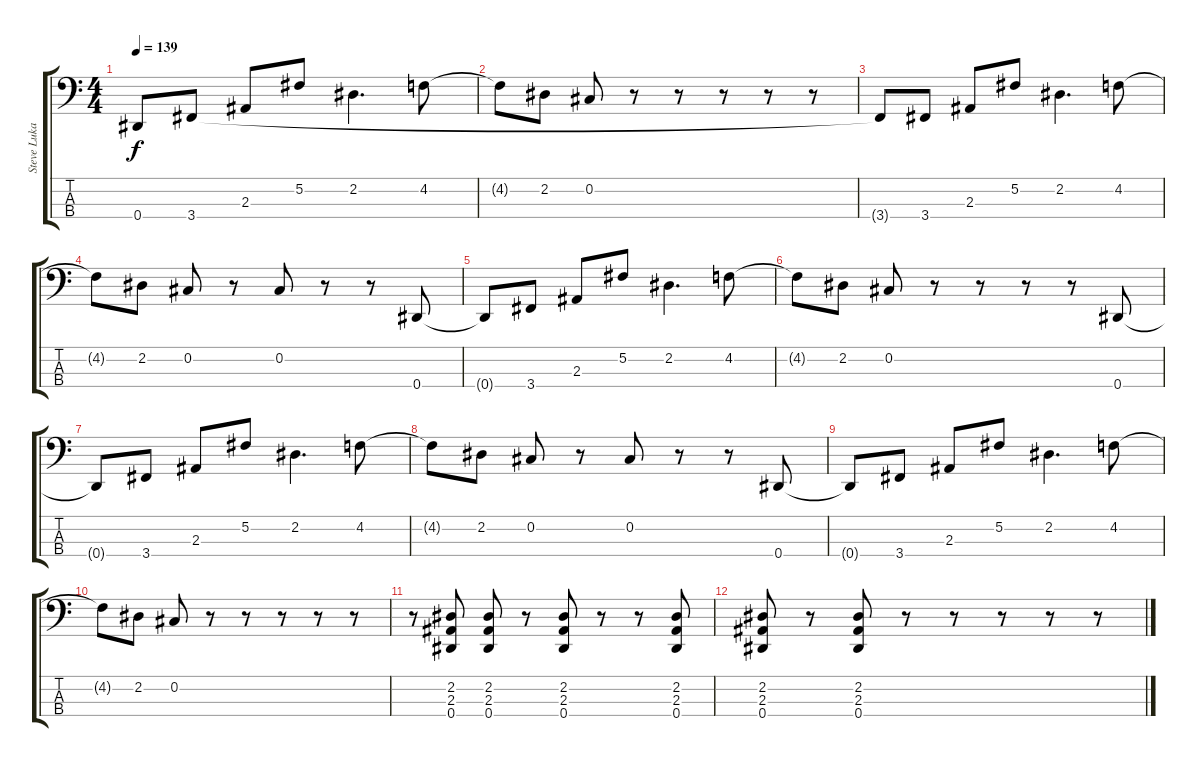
\track ("Steve Lukather (Bass Guitar)" "Steve Luka") {instrument slapbass1}
\staff {score tabs}
\tuning (Gb2 Db2 Ab1 Eb1) {hide}
\ts (4 4)
\tempo 139
\clef f4
\ks c
0.4{t}.8{dy f} 3.4.8 2.3.8 5.2.8 2.2.4{d} 4.2.8 |
4.2{t}.8 2.2.8 0.2.8 r.8 r.8 r.8 r.8 r.8 |
3.4{t}.8 3.4.8 2.3.8 5.2.8 2.2.4{d} 4.2.8 |
4.2{t}.8 2.2.8 0.2.8 r.8 0.2.8 r.8 r.8 0.4.8 |
0.4{t}.8 3.4.8 2.3.8 5.2.8 2.2.4{d} 4.2.8 |
4.2{t}.8 2.2.8 0.2.8 r.8 r.8 r.8 r.8 0.4.8 |
0.4{t}.8 3.4.8 2.3.8 5.2.8 2.2.4{d} 4.2.8 |
4.2{t}.8 2.2.8 0.2.8 r.8 0.2.8 r.8 r.8 0.4.8 |
0.4{t}.8 3.4.8 2.3.8 5.2.8 2.2.4{d} 4.2.8 |
4.2{t}.8 2.2.8 0.2.8 r.8 r.8 r.8 r.8 r.8 |
r.8 (2.2 2.3 0.4).8 (2.2 2.3 0.4).8 r.8 (2.2 2.3 0.4).8 r.8 r.8 (2.2 2.3 0.4).8 |
(2.2 2.3 0.4).8 r.8 (2.2 2.3 0.4).8 r.8 r.8 r.8 r.8 r.8
